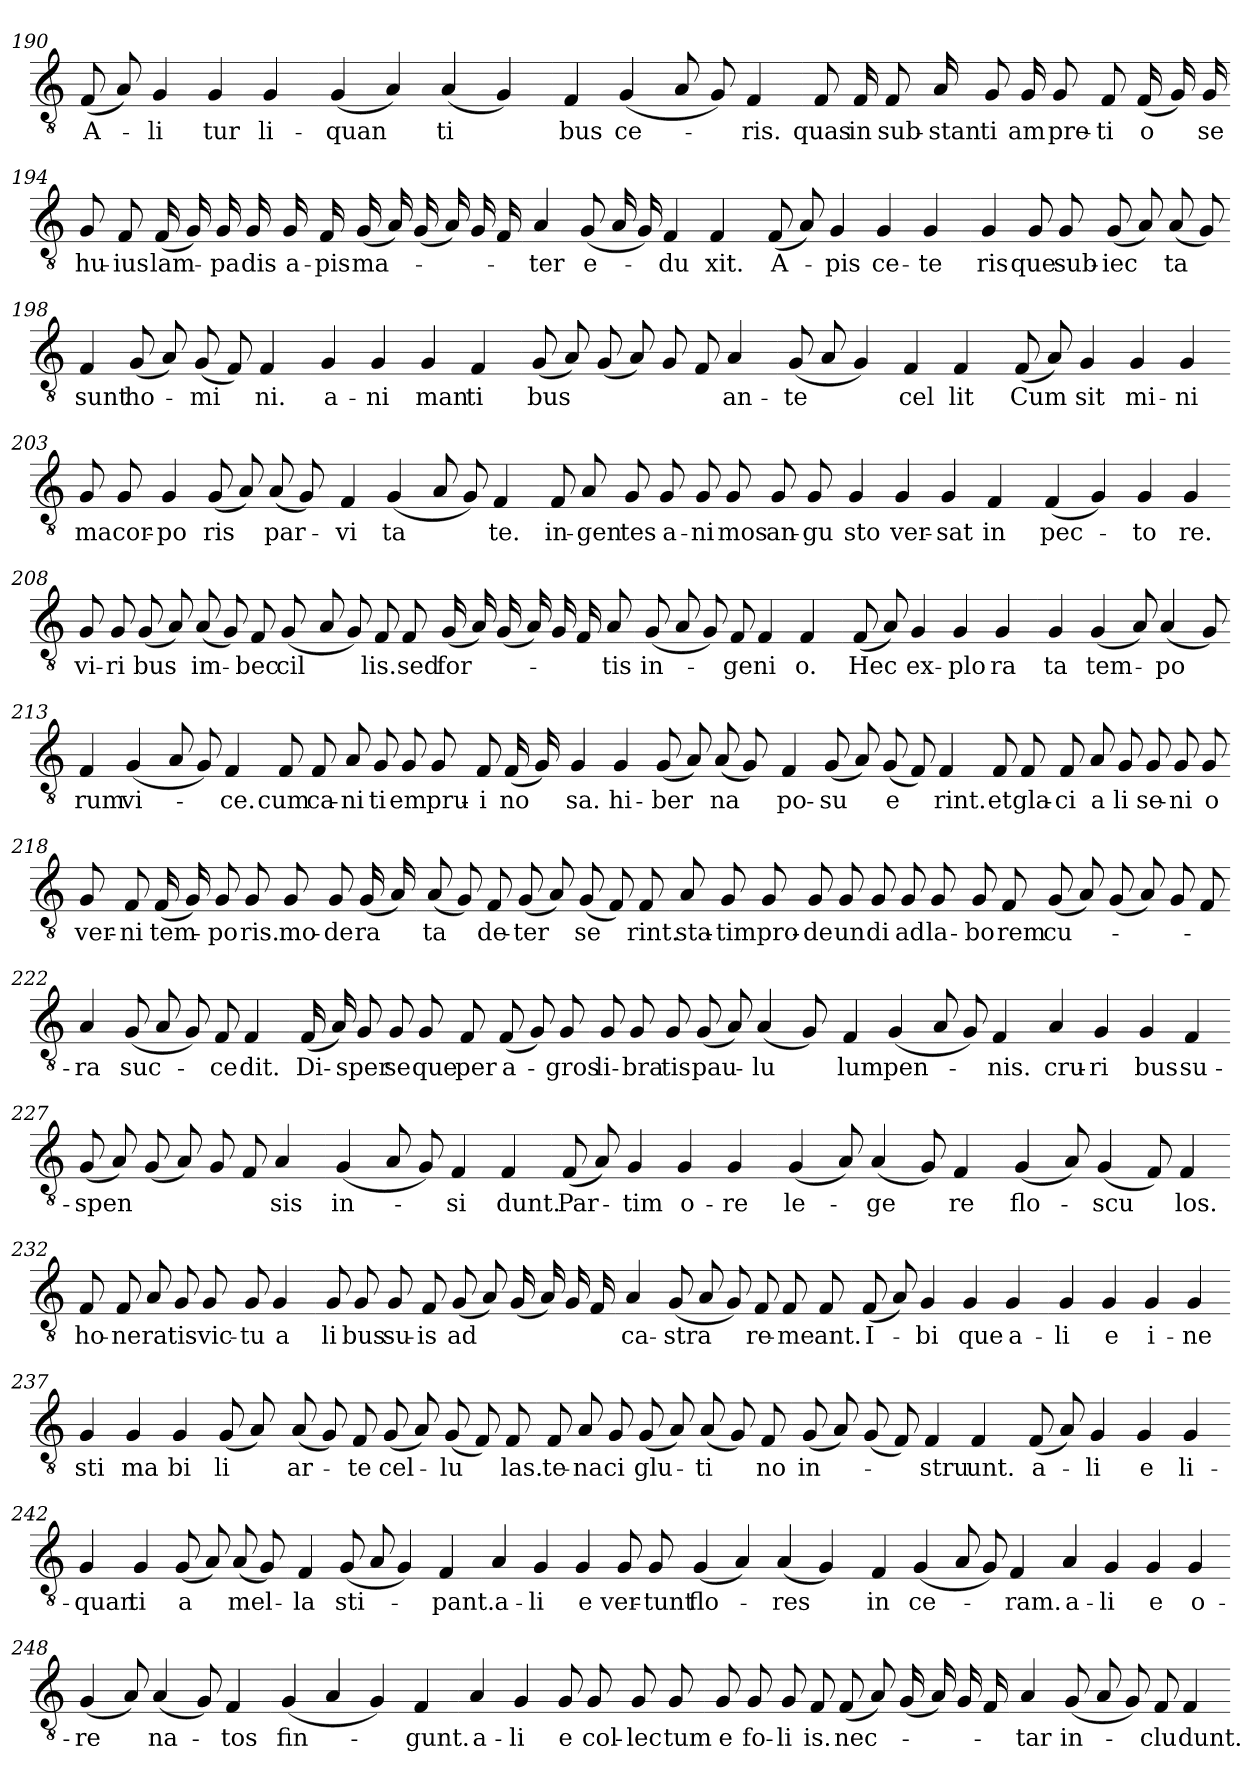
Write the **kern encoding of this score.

**kern	**text
*part1	*part1
*staff1	*staff1
*clefGv2	*
*k[]	*
=190	=190
(8F	A-
8A)	.
4G	li
4G	-tur
4G	li-
=191-	=191-
(4G	quan
4A)	.
(4A	ti
4G)	.
=192-	=192-
4F	-bus
(4G	ce-
8A	.
8G)	.
4F	-ris.
=193-	=193-
8F	quas
16F	in
8F	sub-
16A	stan
8G	ti
16G	-am
8G	pre-
8F	ti
(16F	o
16G)	.
16G	-se
=194-	=194-
8G	hu-
8F	-ius
(16F	lam-
16G)	.
16G	pa
16G	-dis
16G	a-
16F	-pis
(16G	ma-
16A)	.
(16G	.
16A)	.
16G	.
16F	.
=195-	=195-
4A	-ter
(8G	e-
16A	.
16G)	.
4F	du
4F	-xit.
=196-	=196-
(8F	A-
8A)	.
4G	-pis
4G	ce-
4G	te
=197-	=197-
4G	-ris
8G	que
8G	sub-
(8G	iec
8A)	.
(8A	-ta
8G)	.
=198-	=198-
4F	sunt
(8G	ho-
8A)	.
(8G	mi
8F)	.
4F	-ni.
=199-	=199-
4G	a-
4G	ni
4G	man
4F	ti
=200-	=200-
(8G	-bus
8A)	.
(8G	.
8A)	.
8G	.
8F	.
4A	an-
=201-	=201-
(8G	te
8A	.
4G)	.
4F	cel
4F	-lit
=202-	=202-
(8F	Cum
8A)	.
4G	sit
4G	mi-
4G	ni
=203-	=203-
8G	-ma
8G	cor-
4G	po
(8G	-ris
8A)	.
(8A	par-
8G)	.
=204-	=204-
4F	vi
(4G	ta
8A	.
8G)	.
4F	-te.
=205-	=205-
8F	in-
8A	gen
8G	-tes
8G	a-
8G	ni
8G	-mos
8G	an-
8G	gu
=206-	=206-
4G	-sto
4G	ver-
4G	-sat
4F	in
=207-	=207-
(4F	pec-
4G)	.
4G	to
4G	-re.
=208-	=208-
8G	vi-
8G	ri
(8G	-bus
8A)	.
(8A	im-
8G)	.
8F	bec
(8G	cil
=209-	=209-
8A	.
8G)	.
8F	-lis.
8F	sed
(16G	for-
16A)	.
(16G	.
16A)	.
16G	.
16F	.
8A	-tis
=210-	=210-
(8G	in-
8A	.
8G)	.
8F	ge
4F	ni
4F	-o.
=211-	=211-
(8F	Hec
8A)	.
4G	ex-
4G	plo
4G	ra
=212-	=212-
4G	-ta
(4G	tem-
8A)	.
(4A	po
8G)	.
=213-	=213-
4F	-rum
(4G	vi-
8A	.
8G)	.
4F	-ce.
=214-	=214-
8F	cum
8F	ca-
8A	ni
8G	ti
8G	-em
8G	pru-
8F	i
(16F	no
16G)	.
=215-	=215-
4G	-sa.
4G	hi-
(8G	ber
8A)	.
(8A	-na
8G)	.
=216-	=216-
4F	po-
(8G	su
8A)	.
(8G	e
8F)	.
4F	-rint.
=217-	=217-
8F	et
8F	gla-
8F	ci
8A	a
8G	-li
8G	se-
8G	ni
8G	-o
=218-	=218-
8G	ver-
8F	-ni
(16F	tem-
16G)	.
8G	po
8G	-ris.
8G	mo-
8G	de
(16G	ra
16A)	.
=219-	=219-
(8A	-ta
8G)	.
8F	de-
(8G	ter
8A)	.
(8G	se
8F)	.
8F	-rint.
=220-	=220-
8A	sta-
8G	-tim
8G	pro-
8G	de
8G	un
8G	-di
8G	ad
8G	la-
=221-	=221-
8G	bo
8F	-rem
(8G	cu-
8A)	.
(8G	.
8A)	.
8G	.
8F	.
=222-	=222-
4A	-ra
(8G	suc-
8A	.
8G)	.
8F	ce
4F	-dit.
=223-	=223-
(16F	Di-
16A)	.
8G	sper
8G	se
8G	-que
8F	per
(8F	a-
8G)	.
8G	-gros
=224-	=224-
8G	li-
8G	bra
8G	-tis
(8G	pau-
8A)	.
(4A	lu
8G)	.
=225-	=225-
4F	-lum
(4G	pen-
8A	.
8G)	.
4F	-nis.
=226-	=226-
4A	cru-
4G	ri
4G	-bus
4F	su-
=227-	=227-
(8G	spen
8A)	.
(8G	.
8A)	.
8G	.
8F	.
4A	-sis
=228-	=228-
(4G	in-
8A	.
8G)	.
4F	si
4F	-dunt.
=229-	=229-
(8F	Par-
8A)	.
4G	-tim
4G	o-
4G	-re
=230-	=230-
(4G	le-
8A)	.
(4A	ge
8G)	.
4F	-re
=231-	=231-
(4G	flo-
8A)	.
(4G	scu
8F)	.
4F	-los.
=232-	=232-
8F	ho-
8F	ne
8A	ra
8G	-tis
8G	vic-
8G	tu
4G	a
=233-	=233-
8G	li
8G	-bus
8G	su-
8F	-is
(8G	ad
8A)	.
(16G	.
16A)	.
16G	.
16F	.
=234-	=234-
4A	ca-
(8G	-stra
8A	.
8G)	.
8F	re-
8F	me
8F	-ant.
=235-	=235-
(8F	I-
8A)	.
4G	bi
4G	-que
4G	a-
=236-	=236-
4G	li
4G	-e
4G	i-
4G	ne
=237-	=237-
4G	sti
4G	ma
4G	bi
(8G	-li
8A)	.
=238-	=238-
(8A	ar-
8G)	.
8F	-te
(8G	cel-
8A)	.
(8G	lu
8F)	.
8F	-las.
=239-	=239-
8F	te-
8A	na
8G	-ci
(8G	glu-
8A)	.
(8A	ti
8G)	.
8F	-no
=240-	=240-
(8G	in-
8A)	.
(8G	.
8F)	.
4F	stru
4F	-unt.
=241-	=241-
(8F	a-
8A)	.
4G	li
4G	-e
4G	li-
=242-	=242-
4G	quan
4G	ti
(8G	-a
8A)	.
(8A	mel-
8G)	.
=243-	=243-
4F	-la
(8G	sti-
8A	.
4G)	.
4F	-pant.
=244-	=244-
4A	a-
4G	li
4G	-e
8G	ver-
8G	-tunt
=245-	=245-
(4G	flo-
4A)	.
(4A	-res
4G)	.
=246-	=246-
4F	in
(4G	ce-
8A	.
8G)	.
4F	-ram.
=247-	=247-
4A	a-
4G	li
4G	-e
4G	o-
=248-	=248-
(4G	-re
8A)	.
(4A	na-
8G)	.
4F	-tos
=249-	=249-
(4G	fin-
4A	.
4G)	.
4F	-gunt.
=250-	=250-
4A	a-
4G	li
8G	-e
8G	col-
8G	lec
8G	-tum
=251-	=251-
8G	e
8G	fo-
8G	li
8F	-is.
(8F	nec-
8A)	.
(16G	.
16A)	.
16G	.
16F	.
=252-	=252-
4A	-tar
(8G	in-
8A	.
8G)	.
8F	clu
4F	-dunt.
=-	=-
*-	*-
